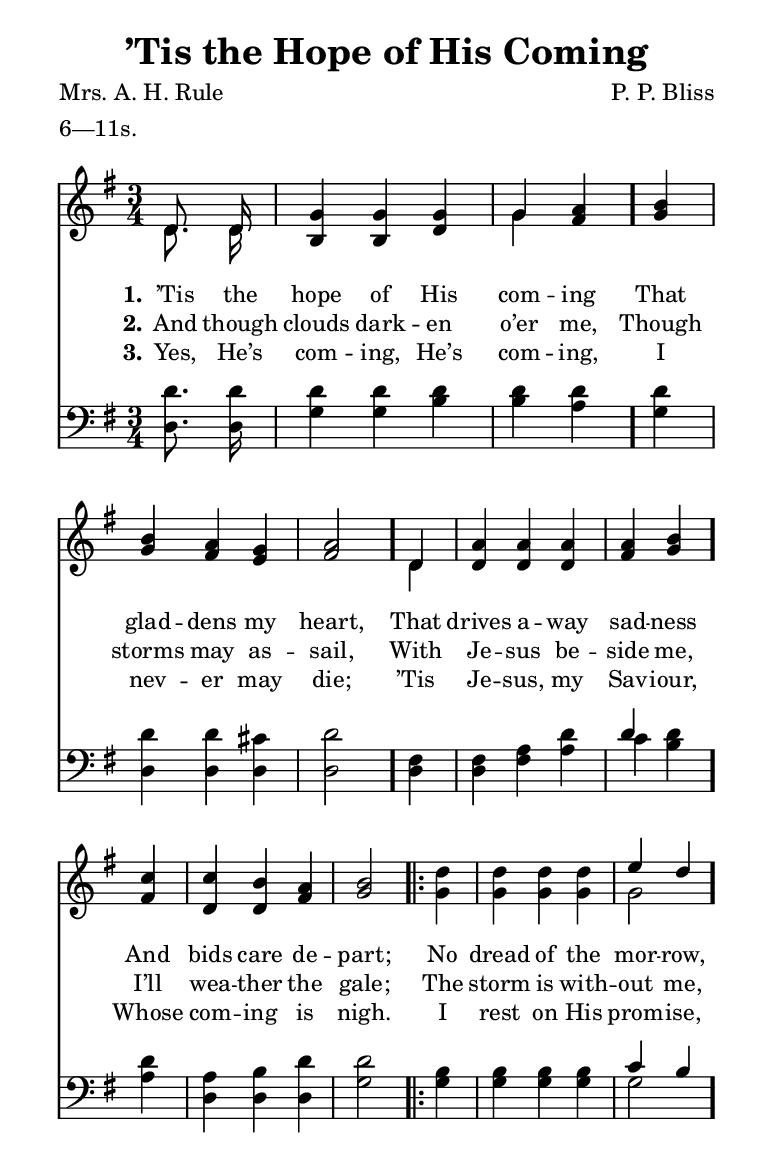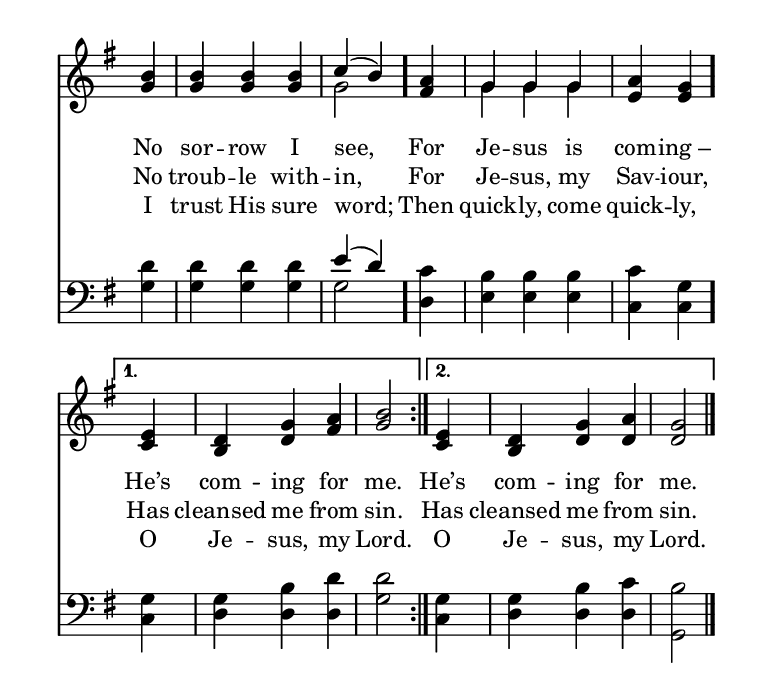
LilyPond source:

\include "common/global.ily"
\paper {
  \include "common/paper.ily"
  system-count = #(cond (is-eogsized 4) (#t #f))
}

\header{
  hymnnumber = "200"
  title = "’Tis the Hope of His Coming"
  tunename = "Hallelujah! ’Tis Done"
  meter = "6—11s."
  poet = "Mrs. A. H. Rule" % original has A. R. Rule, but Messages of Love Hymn Book shows A. H. Rule to be correct
  composer = "P. P. Bliss"
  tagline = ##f
}

% for fermata in MIDI
ta = { \tempo 4=80 }
tb = { \tempo 4=40 }

global = {
  \include "common/overrides.ily"
  \override Staff.TimeSignature.style = #'numbered
  \time 3/4
  \override Score.MetronomeMark.transparent = ##t % hide all fermata changes too
  \ta
  \key g \major
  \partial 4
  \autoBeamOff
}

notesSoprano = {
\global
\relative c' {

d8. d16 | g4 g g | g a b | b a g | a2 \eogbreak
d,4 | a' a a | a b c | c b a | b2 \eogbreak
\repeat volta 2 { d4 | d d d | e d b | b b b | c( b) \eogbreak a
                  g g g | a g }
\alternative {
  { e4 | d g a | b2 }
  { e,4 | d4 g a | g2 }
}


  \bar "|."

}
}

notesAlto = {
\global
\relative e' {

d8. d16 | b4 b d | g fis g | g fis e | fis2
d4 | d d d | fis g fis | d d fis | g2
\repeat volta 2 { g4 | g g g | g2 g4 | g g g | g2 fis4 |
                  g g g | e e }
\alternative {
  { c4 | b d fis | g2 }
  { c,4 | b d d | d2 }
}


}
}

notesTenor = {
\global
\relative a {

d8. d16 | d4 d d | d d d | d d cis | d2
fis,4 | fis a d | d d d | a b d | d2
\repeat volta 2 { b4 | b b b | c b d | d d d | e( d) c
                  b b b | c g }
\alternative {
  { g4 | g b d | d2 }
  { g,4 | g4 b c | b2 }
}

}
}

notesBass = {
\global
\relative f {

d8. d16 | g4 g b | b a g | d d d | d2
d4 | d fis a | c b a | d, d d | g2
\repeat volta 2 { g4 | g g g | g2 g4 | g g g | g2 d4
                  e e e | c c }
\alternative {
  { c4 | d d d | g2 }
  { c,4 | d d d | g,2 }
}

}
}

wordsA = \lyricmode {
\set stanza = "1."

’Tis the hope of His com -- ing \bar "."
That glad -- dens my heart, \bar "."
That drives a -- way sad -- ness \bar "."
And bids care de -- part; \bar ".|:-||"
No dread of the mor -- row, \bar "."
No sor -- row I see, \bar "."
For Je -- sus is com -- ing_– \bar "."
He’s com -- ing for me. %{HIDE>%} He’s com -- ing for me. %{<HIDE%} \bar "."

}

wordsB = \lyricmode {
\set stanza = "2."

And though clouds dark -- en o’er me,
Though storms may as -- sail,
With Je -- sus be -- side me,
I’ll wea -- ther the gale;
The storm is with -- out me,
No troub -- le with -- in,
For Je -- sus, my Sav -- iour,
Has cleansed me from sin. %{HIDE>%} Has cleansed me from sin. %{<HIDE%}

}

wordsC = \lyricmode {
\set stanza = "3."

Yes, He’s com -- ing, He’s com -- ing,
I nev -- er may die;
’Tis Je -- sus, my Sav -- iour,
Whose com -- ing is nigh.
I rest on His prom -- ise,
I trust His sure word;
Then quick -- ly, come quick -- ly,
O Je -- sus, my Lord. %{HIDE>%} O Je -- sus, my Lord. %{<HIDE%}

}

\score {
  \context ChoirStaff <<
    \context Staff = upper <<
      \set Staff.autoBeaming = ##f
      \set ChoirStaff.systemStartDelimiter = #'SystemStartBar
      \set ChoirStaff.printPartCombineTexts = ##f
      \partcombine #'(2 . 11) \notesSoprano \notesAlto
      \context NullVoice = sopranos { \voiceOne << \notesSoprano >> }
      \context Lyrics = one   \lyricsto sopranos \wordsA
      \context Lyrics = two   \lyricsto sopranos \wordsB
      \context Lyrics = three \lyricsto sopranos \wordsC
    >>
    \context Staff = men <<
      \set Staff.autoBeaming = ##f
      \clef bass
      \set ChoirStaff.printPartCombineTexts = ##f
      \partcombine #'(2 . 11) \notesTenor \notesBass
    >>
  >>
  \layout {
    \include "common/layout.ily"
  }
}

#(cond ((ly:get-option 'eog-midi-permitted) #{ \score {
  \unfoldRepeats \context ChoirStaff <<
    \context Staff = upper <<
      \context Voice = sopranos { \voiceOne << \notesSoprano >> }
      \context Voice = altos { \voiceTwo << \notesAlto >> }
    >>
    \context Staff = men <<
      \context Voice = tenors { \voiceOne << \notesTenor >> }
      \context Voice = basses { \voiceTwo << \notesBass >> }
    >>
  >>
  \midi{
    \include "common/midi.ily"
  }
} #}))

\version "2.19.49"  % necessary for upgrading to future LilyPond versions.

% vi:set et ts=2 sw=2 ai nocindent syntax=lilypond:
